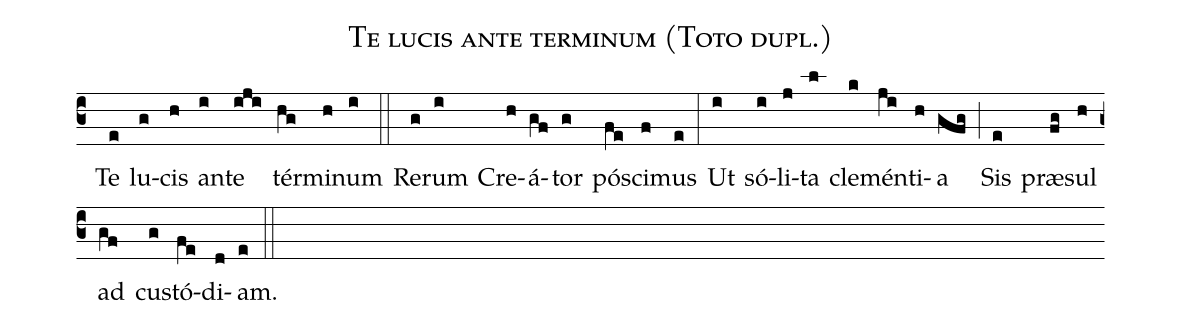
name:Te lucis ante terminum (Toto dupl.);
office-part:Hymnus;
mode:7;
%%
(c3) () Te(e) lu(g)cis(h) an(i)te(iji) tér(hg)mi(h)num(i) (::) Re(g)rum(i) Cre(h)á(gf)tor(g) pó(fe)sci(f)mus(e) (:) Ut(i) só(i)li(j)ta(l) cle(k)mén(ji)ti(h)a(gfg) (;) Sis(e) præ(fg)sul(h) ad(gf) cu(g)stó(fe)di(d)am.(e) (::)
